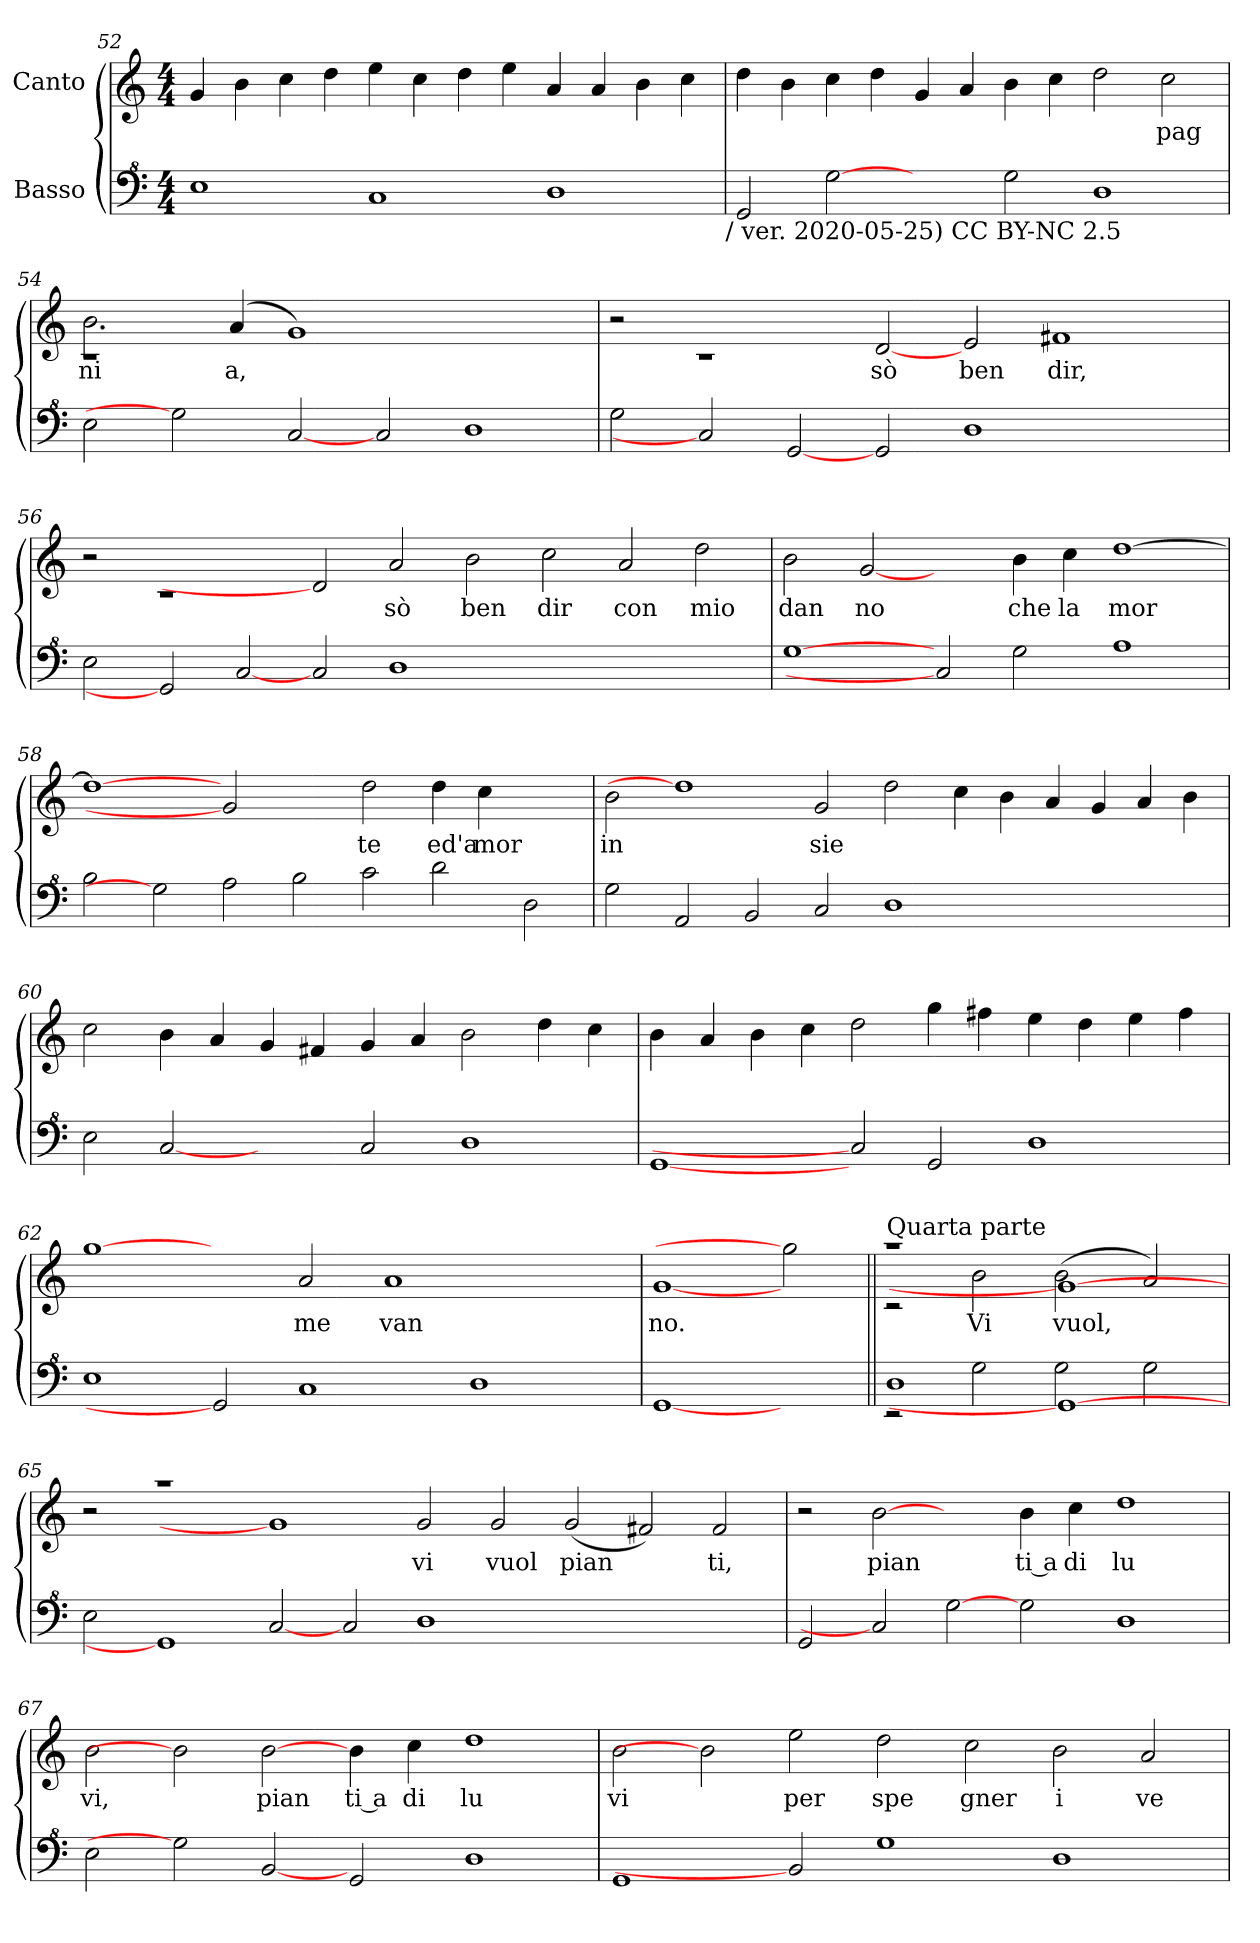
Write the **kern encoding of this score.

**kern	**kern	**text
*part2	*part1	*part1
*staff2	*staff1	*staff1
*I"Basso	*I"Canto	*
*clefF^4	*clefG2	*
*ITrd7c12	*	*
*k[]	*k[]	*
*C:	*C:	*
*M4/4	*M4/4	*
=52	=52	=52
1E	4g/	.
.	4b\	.
.	4cc\	.
.	4dd\	.
1C	4ee\	.
.	4cc\	.
.	4dd\	.
.	4ee\	.
1D	4a/	.
.	4a/	.
.	4b\	.
.	4cc\	.
!LO:TX:b:t=/ ver. 2020-05-25) CC BY-NC 2.5	!	!
!!LO:LB:g=z
=53	=53	=53
2GG/	4dd\	.
.	4b\	.
[2G	4cc\	.
.	4dd\	.
2ryy	4g/	.
.	4a/	.
2G\	4b\	.
.	4cc\	.
1D	2dd\	.
!	!	!LO:LY:b
.	2cc\	pag
=54	=54	=54
!	!	!LO:LY:b
*	*^	*
2E\	2.b\	1rc	ni
2G]	.	.	.
!	!	!	!LO:LY:b
.	(<4a/	.	a,
[2C	1g)	1ryy	.
2C/	.	.	.
1D	1ryy	1ryy	.
*	*v	*v	*
=55	=55	=55
2G\	2r	.
2C]	1rc	.
[2GG	.	.
!	!	!LO:LY:b
2GG/	[2d	sò
!	!	!LO:LY:b
1D	2e/	ben
!	!	!LO:LY:b
.	1f#X	dir,
2ryy	.	.
=56	=56	=56
2E\	2r	.
2GG]	1rc	.
[2C	.	.
2C/	2d]	.
!	!	!LO:LY:b
1D	2a/	sò
!	!	!LO:LY:b
.	2b\	ben
!	!	!LO:LY:b
1.ryy	2cc\	dir
!	!	!LO:LY:b
.	2a/	con
!	!	!LO:LY:b
.	2dd\	mio
!!LO:LB:g=z
=57	=57	=57
!	!	!LO:LY:b
[1G	2b\	dan
!	!	!LO:LY:b
.	[2g	no
2C]	2ryy	.
!	!	!LO:LY:b
2G\	4b\	che
!	!	!LO:LY:b
.	4cc\	la
!	!	!LO:LY:b
1A	[>1dd	mor
=58	=58	=58
2B\	1dd_	.
2G]	.	.
2A\	2g]	.
2B\	2ryy	.
!	!	!LO:LY:b
2c\	2dd\	te
!	!	!LO:LY:b
2d\	4dd\	ed'a
!	!	!LO:LY:b
.	4cc\	mor
2D\	2ryy	.
=59	=59	=59
!	!	!LO:LY:b
2G\	2b\	in
2AA/	1dd]	.
2BB/	.	.
!	!	!LO:LY:b
2C/	2g/	sie
1D	2dd\	.
.	4cc\	.
.	4b\	.
1ryy	4a/	.
.	4g/	.
.	4a/	.
.	4b\	.
=60	=60	=60
2E\	2cc\	.
[2C	4b\	.
.	4a/	.
2ryy	4g/	.
.	4f#X/	.
2C/	4g/	.
.	4a/	.
1D	2b\	.
.	4dd\	.
.	4cc\	.
!!LO:LB:g=z
=61	=61	=61
[1GG	4b\	.
.	4a/	.
.	4b\	.
.	4cc\	.
2C]	2dd\	.
2GG/	4gg\	.
.	4ff#X\	.
1D	4ee\	.
.	4dd\	.
.	4ee\	.
.	4ff#\	.
=62	=62	=62
1E	[1gg	.
2GG]	2ryy	.
!	!	!LO:LY:b
1C	2a/	me
!	!	!LO:LY:b
.	1a	van
1D	.	.
.	2ryy	.
=63	=63	=63
!	!	!LO:LY:b
[1GG	[1g	no.
2ryy	2gg]	.
=64||	=64||	=64||
*^	*^	*
!	!	!LO:TX:a:t=Quarta parte	!	!
1D	2rE	1raa	2rc	.
!	!	!	!	!LO:LY:b
.	2G\	.	2b\	Vi
!	!	!	!	!LO:LY:b
1GG_	2G\	1g_	(>2b\	vuol,
.	2G\	.	2a/)	.
*v	*v	*	*	*
*	*v	*v	*
=65	=65	=65
2E\	2r	.
1GG]	1raa	.
[2C	1g]	.
2C/	.	.
!	!	!LO:LY:b
1D	2g/	vi
!	!	!LO:LY:b
.	2g/	vuol
!	!	!LO:LY:b
1.ryy	(<2g/	pian
.	2f#X/)	.
!	!	!LO:LY:b
.	2f#/	ti,
!!LO:LB:g=z
=66	=66	=66
2GG/	2r	.
!	!	!LO:LY:b
2C]	[2b	pian
[2G	2ryy	.
!	!	!LO:LY:b:rj
2G\	4b\	ti a
!	!	!LO:LY:b
.	4cc\	di
!	!	!LO:LY:b
1D	1dd	lu
=67	=67	=67
!	!	!LO:LY:b
2E\	2b\	vi,
2G]	2b]	.
!	!	!LO:LY:b
[2BB	[2b	pian
!	!	!LO:LY:b:rj
2GG/	4b\	ti a
!	!	!LO:LY:b
.	4cc\	di
!	!	!LO:LY:b
1D	1dd	lu
=68	=68	=68
!	!	!LO:LY:b
1GG	2b\	vi
.	2b]	.
!	!	!LO:LY:b
2BB]	2ee\	per
!	!	!LO:LY:b
1G	2dd\	spe
!	!	!LO:LY:b
.	2cc\	gner
!	!	!LO:LY:b
1D	2b\	i
!	!	!LO:LY:b
.	2a/	ve
=	=	=
*-	*-	*-
